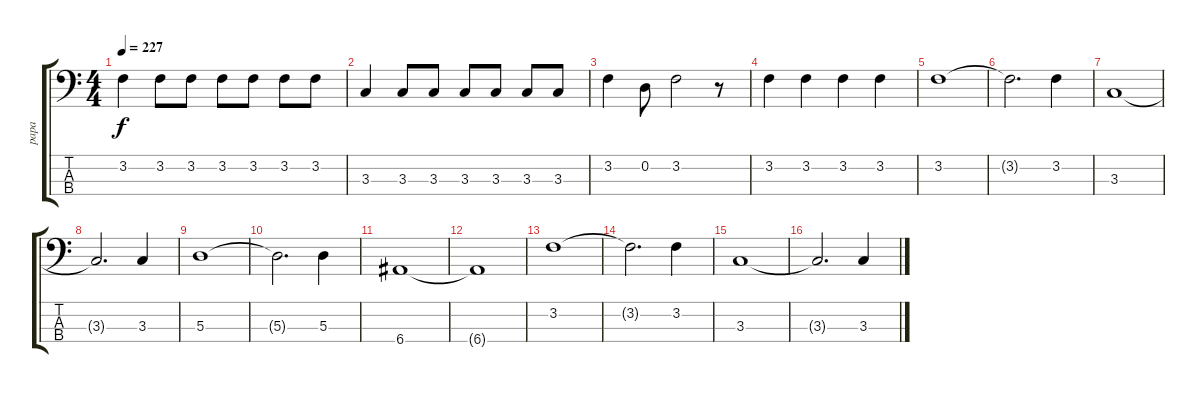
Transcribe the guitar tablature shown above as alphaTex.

\track ("papa" "papa") {instrument electricbassfinger}
\staff {score tabs}
\tuning (G2 D2 A1 E1) {hide}
\ts (4 4)
\tempo 227
\clef f4
\ks c
3.2.4{dy f} 3.2.8 3.2.8 3.2.8 3.2.8 3.2.8 3.2.8 |
3.3.4 3.3.8 3.3.8 3.3.8 3.3.8 3.3.8 3.3.8 |
3.2.4 0.2.8 3.2.2 r.8 |
3.2.4 3.2.4 3.2.4 3.2.4 |
3.2.1 |
3.2{t}.2{d} 3.2.4 |
3.3.1 |
3.3{t}.2{d} 3.3.4 |
5.3.1 |
5.3{t}.2{d} 5.3.4 |
6.4.1 |
6.4{t}.1 |
3.2.1 |
3.2{t}.2{d} 3.2.4 |
3.3.1 |
3.3{t}.2{d} 3.3.4
